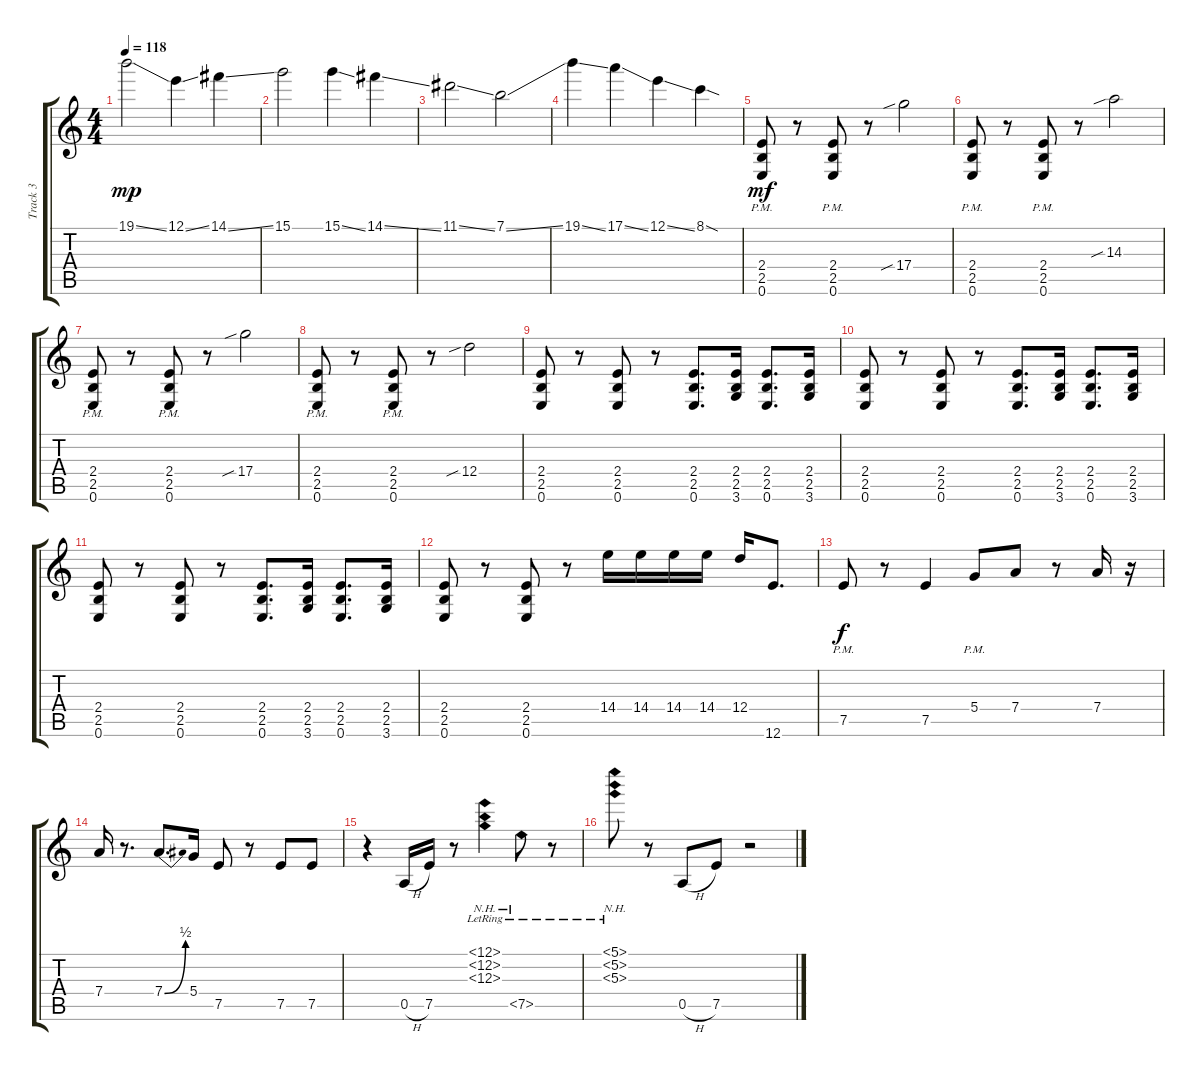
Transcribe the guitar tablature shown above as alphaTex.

\track ("Track 3" "Track 3") {instrument overdrivenguitar}
\staff {score tabs}
\tuning (E4 B3 G3 D3 A2 E2) {hide}
\ts (4 4)
\tempo 118
\clef g2
\ks c
19.1{ss}.2{dy mp} 12.1{ss}.4 14.1{ss}.4 |
15.1.2 15.1{ss}.4 14.1{ss}.4 |
11.1{ss}.2 7.1{ss}.2 |
19.1{ss}.4 17.1{ss}.4 12.1{ss}.4 8.1{sod}.4 |
(2.4{pm} 2.5{pm} 0.6{pm}).8{dy mf} r.8 (2.4{pm} 2.5{pm} 0.6{pm}).8 r.8 17.4{sib}.2 |
(2.4{pm} 2.5{pm} 0.6{pm}).8 r.8 (2.4{pm} 2.5{pm} 0.6{pm}).8 r.8 14.3{sib}.2 |
(2.4{pm} 2.5{pm} 0.6{pm}).8 r.8 (2.4{pm} 2.5{pm} 0.6{pm}).8 r.8 17.4{sib}.2 |
(2.4{pm} 2.5{pm} 0.6{pm}).8 r.8 (2.4{pm} 2.5{pm} 0.6{pm}).8 r.8 12.4{sib}.2 |
(2.4 2.5 0.6).8 r.8 (2.4 2.5 0.6).8 r.8 (2.4 2.5 0.6).8{d} (2.4 2.5 3.6).16 (2.4 2.5 0.6).8{d} (2.4 2.5 3.6).16 |
(2.4 2.5 0.6).8 r.8 (2.4 2.5 0.6).8 r.8 (2.4 2.5 0.6).8{d} (2.4 2.5 3.6).16 (2.4 2.5 0.6).8{d} (2.4 2.5 3.6).16 |
(2.4 2.5 0.6).8 r.8 (2.4 2.5 0.6).8 r.8 (2.4 2.5 0.6).8{d} (2.4 2.5 3.6).16 (2.4 2.5 0.6).8{d} (2.4 2.5 3.6).16 |
(2.4 2.5 0.6).8 r.8 (2.4 2.5 0.6).8 r.8 14.4.16 14.4.16 14.4.16 14.4.16 12.4.16 12.6.8{d} |
7.5{pm}.8{dy f} r.8 7.5.4 5.4{pm}.8 7.4.8 r.8 7.4.16 r.16 |
7.4.16 r.8{d} 7.4{be (bend 0 0 60 2)}.8{d} 5.4.16 7.5.8 r.8 7.5.8 7.5.8 |
r.4 0.5{h}.16 7.5.16 r.8 (12.1{nh lr} 12.2{nh lr} 12.3{nh lr}).4 7.5{nh lr}.8 r.8 |
(5.1{nh lr} 5.2{nh lr} 5.3{nh lr}).8 r.8 0.5{h}.8 7.5.8 r.2
